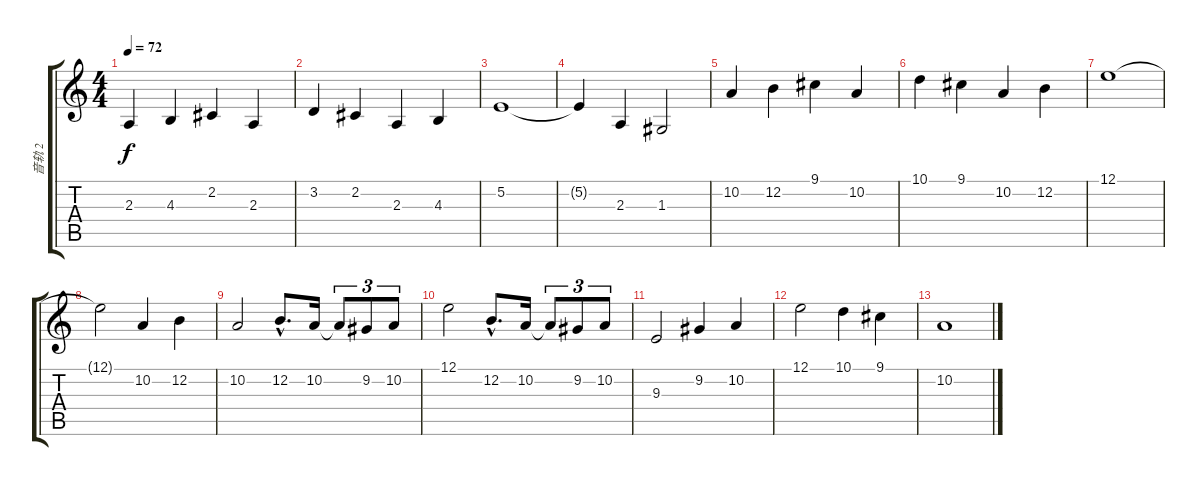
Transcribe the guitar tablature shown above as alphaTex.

\track ("音轨 2" "音轨 2") {instrument stringensemble1}
\staff {score tabs}
\tuning (E4 B3 G3 D3 A2 E2) {hide}
\ts (4 4)
\tempo 72
\clef g2
\ks c
2.3.4{dy f volume 11} 4.3.4 2.2.4 2.3.4 |
3.2.4 2.2.4 2.3.4 4.3.4 |
5.2.1 |
5.2{t}.4 2.3.4 1.3.2 |
10.2.4 12.2.4 9.1.4 10.2.4 |
10.1.4 9.1.4 10.2.4 12.2.4 |
12.1.1 |
12.1{t}.2 10.2.4 12.2.4 |
10.2.2{volume 16} 12.2{hac}.8{d} 10.2.16 10.2{t}.8{tu (3 2)} 9.2.8{tu (3 2)} 10.2.8{tu (3 2)} |
12.1.2 12.2{hac}.8{d} 10.2.16 10.2{t}.8{tu (3 2)} 9.2.8{tu (3 2)} 10.2.8{tu (3 2)} |
9.3.2 9.2.4 10.2.4 |
12.1.2 10.1.4 9.1.4 |
10.2.1
